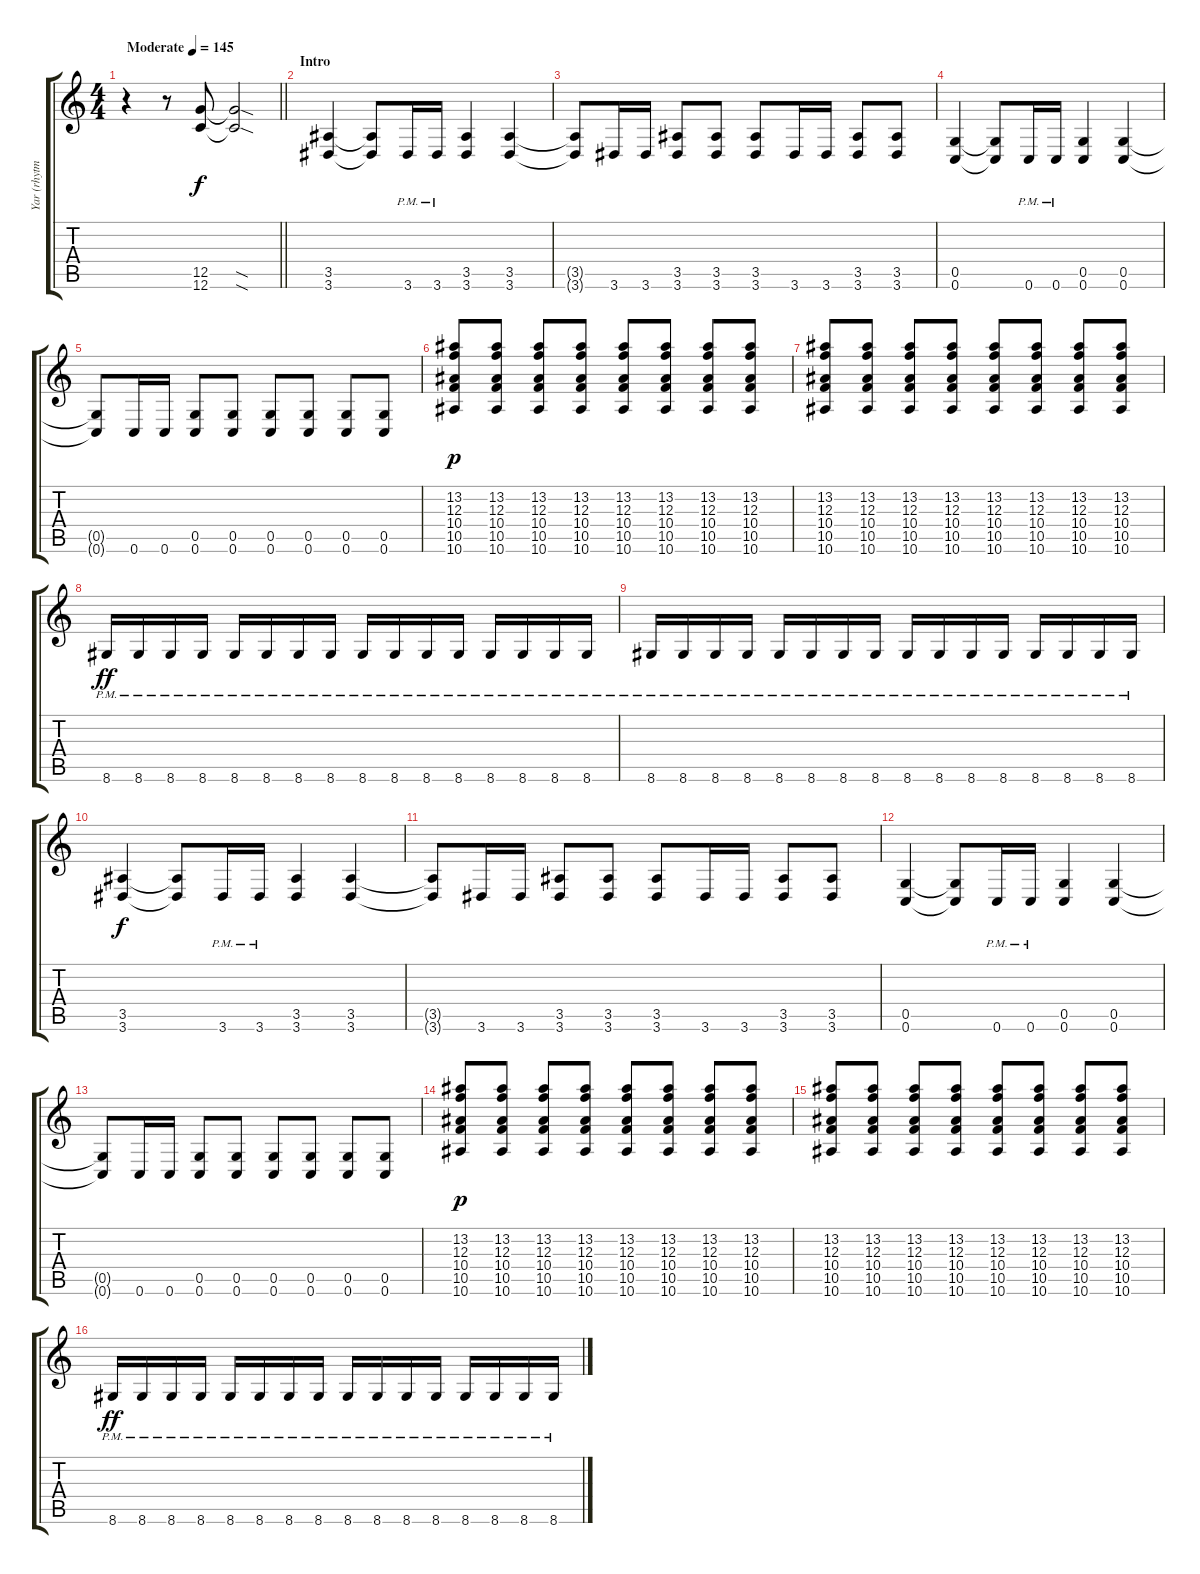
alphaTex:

\track ("Yar (rhytm)" "Yar (rhytm") {instrument distortionguitar}
\staff {score tabs}
\tuning (D4 A3 F3 C3 G2 C2) {hide}
\ts (4 4)
\tempo (145 "Moderate")
\clef g2
\barLineRight lightlight
\ks c
r.4{dy f instrument distortionguitar} r.8 (12.5 12.6).8 (12.5{sod t} 12.6{sod t}).2 |
\section ("" "Intro")
(3.5 3.6).4 (3.5{t} 3.6{t}).8 3.6{pm}.16 3.6{pm}.16 (3.5 3.6).4 (3.5 3.6).4 |
(3.5{t} 3.6{t}).8 3.6.16 3.6.16 (3.5 3.6).8 (3.5 3.6).8 (3.5 3.6).8 3.6.16 3.6.16 (3.5 3.6).8 (3.5 3.6).8 |
(0.5 0.6).4 (0.5{t} 0.6{t}).8 0.6{pm}.16 0.6{pm}.16 (0.5 0.6).4 (0.5 0.6).4 |
(0.5{t} 0.6{t}).8 0.6.16 0.6.16 (0.5 0.6).8 (0.5 0.6).8 (0.5 0.6).8 (0.5 0.6).8 (0.5 0.6).8 (0.5 0.6).8 |
(13.2 12.3 10.4 10.5 10.6).8{dy p} (13.2 12.3 10.4 10.5 10.6).8 (13.2 12.3 10.4 10.5 10.6).8 (13.2 12.3 10.4 10.5 10.6).8 (13.2 12.3 10.4 10.5 10.6).8 (13.2 12.3 10.4 10.5 10.6).8 (13.2 12.3 10.4 10.5 10.6).8 (13.2 12.3 10.4 10.5 10.6).8 |
(13.2 12.3 10.4 10.5 10.6).8 (13.2 12.3 10.4 10.5 10.6).8 (13.2 12.3 10.4 10.5 10.6).8 (13.2 12.3 10.4 10.5 10.6).8 (13.2 12.3 10.4 10.5 10.6).8 (13.2 12.3 10.4 10.5 10.6).8 (13.2 12.3 10.4 10.5 10.6).8 (13.2 12.3 10.4 10.5 10.6).8 |
8.6{pm}.16{dy ff} 8.6{pm}.16 8.6{pm}.16 8.6{pm}.16 8.6{pm}.16 8.6{pm}.16 8.6{pm}.16 8.6{pm}.16 8.6{pm}.16 8.6{pm}.16 8.6{pm}.16 8.6{pm}.16 8.6{pm}.16 8.6{pm}.16 8.6{pm}.16 8.6{pm}.16 |
8.6{pm}.16 8.6{pm}.16 8.6{pm}.16 8.6{pm}.16 8.6{pm}.16 8.6{pm}.16 8.6{pm}.16 8.6{pm}.16 8.6{pm}.16 8.6{pm}.16 8.6{pm}.16 8.6{pm}.16 8.6{pm}.16 8.6{pm}.16 8.6{pm}.16 8.6{pm}.16 |
(3.5 3.6).4{dy f} (3.5{t} 3.6{t}).8 3.6{pm}.16 3.6{pm}.16 (3.5 3.6).4 (3.5 3.6).4 |
(3.5{t} 3.6{t}).8 3.6.16 3.6.16 (3.5 3.6).8 (3.5 3.6).8 (3.5 3.6).8 3.6.16 3.6.16 (3.5 3.6).8 (3.5 3.6).8 |
(0.5 0.6).4 (0.5{t} 0.6{t}).8 0.6{pm}.16 0.6{pm}.16 (0.5 0.6).4 (0.5 0.6).4 |
(0.5{t} 0.6{t}).8 0.6.16 0.6.16 (0.5 0.6).8 (0.5 0.6).8 (0.5 0.6).8 (0.5 0.6).8 (0.5 0.6).8 (0.5 0.6).8 |
(13.2 12.3 10.4 10.5 10.6).8{dy p} (13.2 12.3 10.4 10.5 10.6).8 (13.2 12.3 10.4 10.5 10.6).8 (13.2 12.3 10.4 10.5 10.6).8 (13.2 12.3 10.4 10.5 10.6).8 (13.2 12.3 10.4 10.5 10.6).8 (13.2 12.3 10.4 10.5 10.6).8 (13.2 12.3 10.4 10.5 10.6).8 |
(13.2 12.3 10.4 10.5 10.6).8 (13.2 12.3 10.4 10.5 10.6).8 (13.2 12.3 10.4 10.5 10.6).8 (13.2 12.3 10.4 10.5 10.6).8 (13.2 12.3 10.4 10.5 10.6).8 (13.2 12.3 10.4 10.5 10.6).8 (13.2 12.3 10.4 10.5 10.6).8 (13.2 12.3 10.4 10.5 10.6).8 |
8.6{pm}.16{dy ff} 8.6{pm}.16 8.6{pm}.16 8.6{pm}.16 8.6{pm}.16 8.6{pm}.16 8.6{pm}.16 8.6{pm}.16 8.6{pm}.16 8.6{pm}.16 8.6{pm}.16 8.6{pm}.16 8.6{pm}.16 8.6{pm}.16 8.6{pm}.16 8.6{pm}.16
